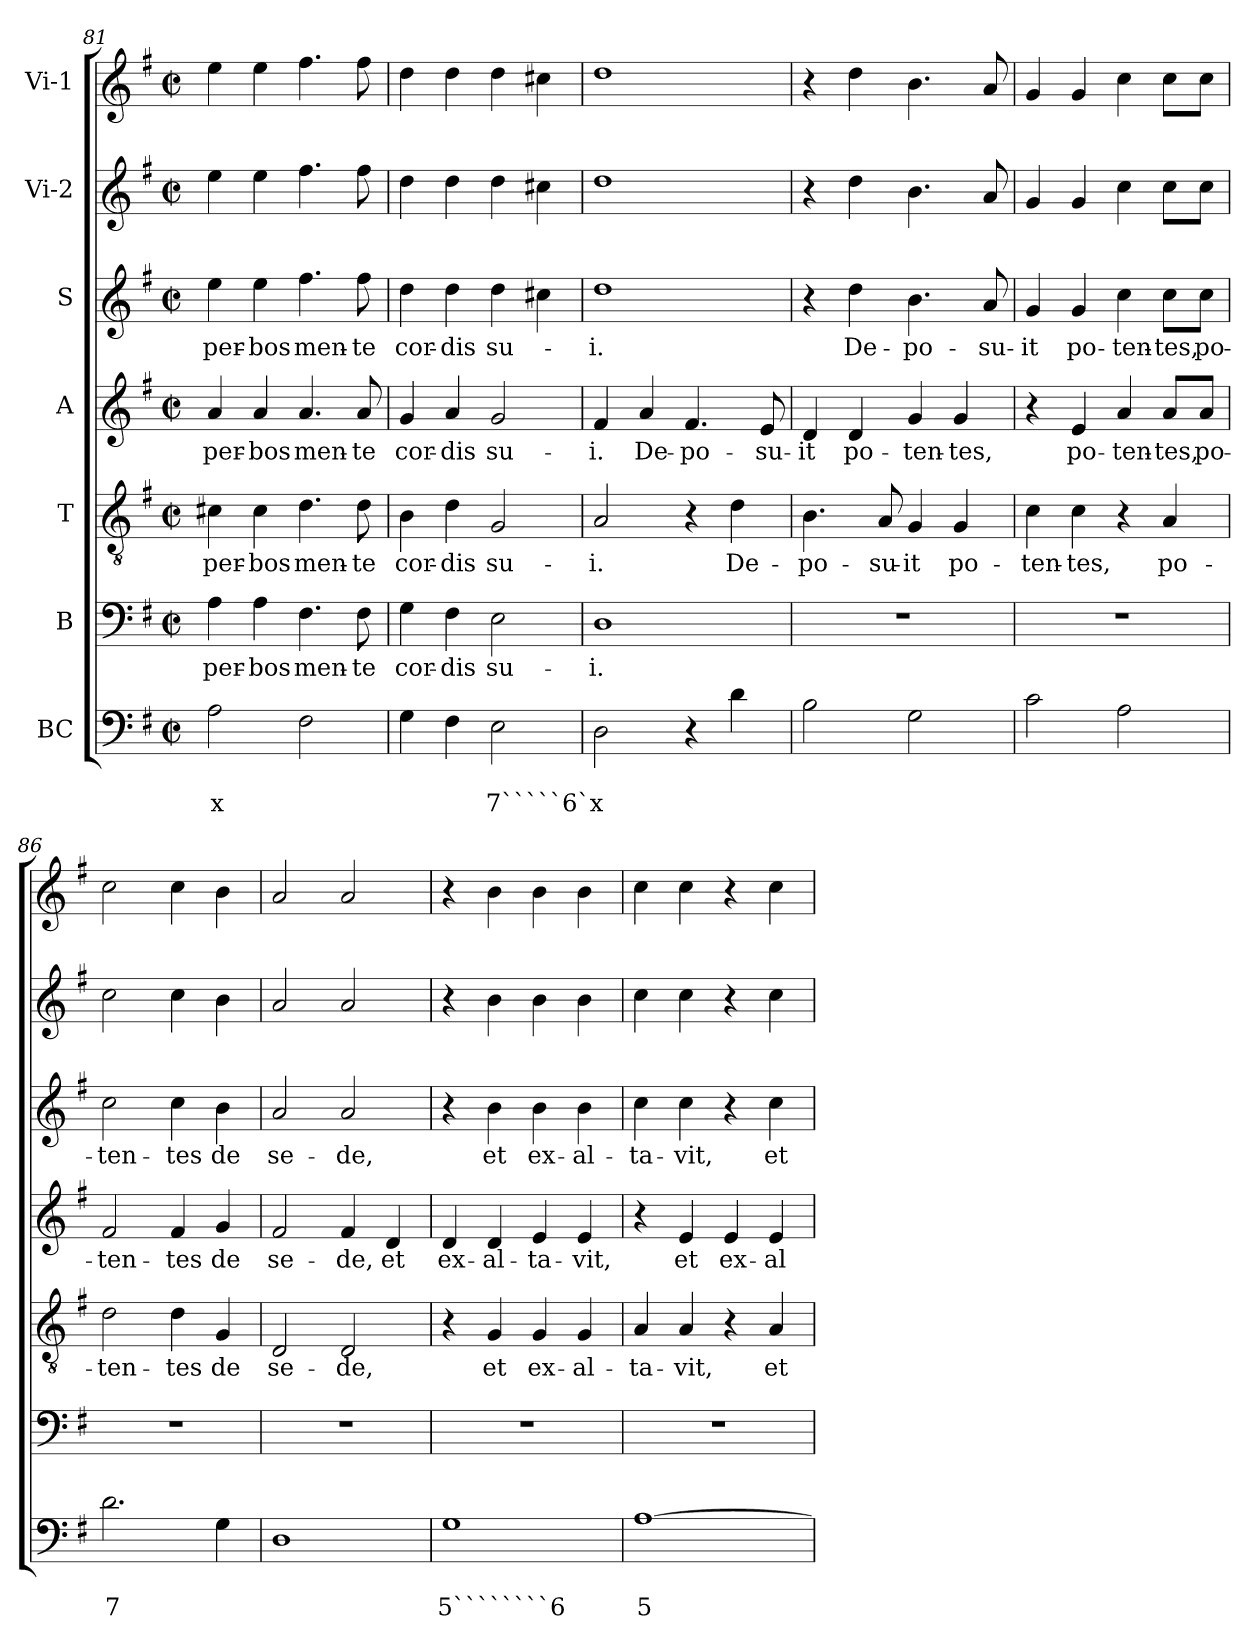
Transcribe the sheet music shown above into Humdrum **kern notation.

**kern	**text	**text	**kern	**text	**kern	**text	**kern	**text	**kern	**text	**kern	**kern
*part7	*part7	*part7	*part6	*part6	*part5	*part5	*part4	*part4	*part3	*part3	*part2	*part1
*staff7	*staff7	*staff7	*staff6	*staff6	*staff5	*staff5	*staff4	*staff4	*staff3	*staff3	*staff2	*staff1
*I"BC	*	*	*I"B	*	*I"T	*	*I"A	*	*I"S	*	*I"Vi-2	*I"Vi-1
*clefF4	*	*	*clefF4	*	*clefGv2	*	*clefG2	*	*clefG2	*	*clefG2	*clefG2
*k[f#]	*	*	*k[f#]	*	*k[f#]	*	*k[f#]	*	*k[f#]	*	*k[f#]	*k[f#]
*G:	*	*	*G:	*	*G:	*	*G:	*	*G:	*	*G:	*G:
*M2/2	*	*	*M2/2	*	*M2/2	*	*M2/2	*	*M2/2	*	*M2/2	*M2/2
*met(c|)	*	*	*met(c|)	*	*met(c|)	*	*met(c|)	*	*met(c|)	*	*met(c|)	*met(c|)
=81	=81	=81	=81	=81	=81	=81	=81	=81	=81	=81	=81	=81
!	!	!LO:LY:b	!	!LO:LY:b	!	!LO:LY:b	!	!LO:LY:b	!	!LO:LY:b	!	!
2A\	.	x	4A\	-per-	4c#X\	-per-	4a/	-per-	4ee\	-per-	4ee\	4ee\
!	!	!	!	!LO:LY:b	!	!LO:LY:b	!	!LO:LY:b	!	!LO:LY:b	!	!
.	.	.	4A\	-bos	4c#\	-bos	4a/	-bos	4ee\	-bos	4ee\	4ee\
!	!	!	!	!LO:LY:b	!	!LO:LY:b	!	!LO:LY:b	!	!LO:LY:b	!	!
2F#\	.	.	4.F#\	men-	4.d\	men-	4.a/	men-	4.ff#\	men-	4.ff#\	4.ff#\
!	!	!	!	!LO:LY:b	!	!LO:LY:b	!	!LO:LY:b	!	!LO:LY:b	!	!
.	.	.	8F#\	-te	8d\	-te	8a/	-te	8ff#\	-te	8ff#\	8ff#\
=82	=82	=82	=82	=82	=82	=82	=82	=82	=82	=82	=82	=82
!	!	!	!	!LO:LY:b	!	!LO:LY:b	!	!LO:LY:b	!	!LO:LY:b	!	!
4G\	.	.	4G\	cor-	4B\	cor-	4g/	cor-	4dd\	cor-	4dd\	4dd\
!	!	!	!	!LO:LY:b	!	!LO:LY:b	!	!LO:LY:b	!	!LO:LY:b	!	!
4F#\	.	.	4F#\	-dis	4d\	-dis	4a/	-dis	4dd\	-dis	4dd\	4dd\
!	!	!LO:LY:b	!	!LO:LY:b	!	!LO:LY:b	!	!LO:LY:b	!	!LO:LY:b	!	!
2E\	.	7`````6`x	2E\	su-	2G/	su-	2g/	su-	4dd\	su-	4dd\	4dd\
.	.	.	.	.	.	.	.	.	4cc#X\	.	4cc#X\	4cc#X\
=83	=83	=83	=83	=83	=83	=83	=83	=83	=83	=83	=83	=83
!	!	!	!	!LO:LY:b	!	!LO:LY:b	!	!LO:LY:b	!	!LO:LY:b	!	!
2D\	.	.	1D	-i.	2A/	-i.	4f#/	-i.	1dd	-i.	1dd	1dd
!	!	!	!	!	!	!	!	!LO:LY:b	!	!	!	!
.	.	.	.	.	.	.	4a/	De-	.	.	.	.
!	!	!	!	!	!	!	!	!LO:LY:b	!	!	!	!
4r	.	.	.	.	4r	.	4.f#/	-po-	.	.	.	.
!	!	!	!	!	!	!LO:LY:b	!	!	!	!	!	!
4d\	.	.	.	.	4d\	De-	.	.	.	.	.	.
!	!	!	!	!	!	!	!	!LO:LY:b	!	!	!	!
.	.	.	.	.	.	.	8e/	-su-	.	.	.	.
=84	=84	=84	=84	=84	=84	=84	=84	=84	=84	=84	=84	=84
!	!	!	!	!	!	!LO:LY:b	!	!LO:LY:b	!	!	!	!
2B\	.	.	1r	.	4.B\	-po-	4d/	-it	4r	.	4r	4r
!	!	!	!	!	!	!	!	!LO:LY:b	!	!LO:LY:b	!	!
.	.	.	.	.	.	.	4d/	po-	4dd\	De-	4dd\	4dd\
!	!	!	!	!	!	!LO:LY:b	!	!	!	!	!	!
.	.	.	.	.	8A/	-su-	.	.	.	.	.	.
!	!	!	!	!	!	!LO:LY:b	!	!LO:LY:b	!	!LO:LY:b	!	!
2G\	.	.	.	.	4G/	-it	4g/	-ten-	4.b\	-po-	4.b\	4.b\
!	!	!	!	!	!	!LO:LY:b	!	!LO:LY:b	!	!	!	!
.	.	.	.	.	4G/	po-	4g/	-tes,	.	.	.	.
!	!	!	!	!	!	!	!	!	!	!LO:LY:b	!	!
.	.	.	.	.	.	.	.	.	8a/	-su-	8a/	8a/
!!LO:LB:g=z
=85	=85	=85	=85	=85	=85	=85	=85	=85	=85	=85	=85	=85
!	!	!	!	!	!	!LO:LY:b	!	!	!	!LO:LY:b	!	!
2c\	.	.	1r	.	4c\	-ten-	4r	.	4g/	-it	4g/	4g/
!	!	!	!	!	!	!LO:LY:b	!	!LO:LY:b	!	!LO:LY:b	!	!
.	.	.	.	.	4c\	-tes,	4e/	po-	4g/	po-	4g/	4g/
!	!	!	!	!	!	!	!	!LO:LY:b	!	!LO:LY:b	!	!
2A\	.	.	.	.	4r	.	4a/	-ten-	4cc\	-ten-	4cc\	4cc\
!	!	!	!	!	!	!LO:LY:b	!	!LO:LY:b	!	!LO:LY:b	!	!
.	.	.	.	.	4A/	po-	8a/L	-tes,	8cc\L	-tes,	8cc\L	8cc\L
!	!	!	!	!	!	!	!	!LO:LY:b	!	!LO:LY:b	!	!
.	.	.	.	.	.	.	8a/J	po-	8cc\J	po-	8cc\J	8cc\J
=86	=86	=86	=86	=86	=86	=86	=86	=86	=86	=86	=86	=86
!	!	!LO:LY:b	!	!	!	!LO:LY:b	!	!LO:LY:b	!	!LO:LY:b	!	!
2.d\	.	7	1r	.	2d\	-ten-	2f#/	-ten-	2cc\	-ten-	2cc\	2cc\
!	!	!	!	!	!	!LO:LY:b	!	!LO:LY:b	!	!LO:LY:b	!	!
.	.	.	.	.	4d\	-tes	4f#/	-tes	4cc\	-tes	4cc\	4cc\
!	!	!	!	!	!	!LO:LY:b	!	!LO:LY:b	!	!LO:LY:b	!	!
4G\	.	.	.	.	4G/	de	4g/	de	4b\	de	4b\	4b\
=87	=87	=87	=87	=87	=87	=87	=87	=87	=87	=87	=87	=87
!	!	!	!	!	!	!LO:LY:b	!	!LO:LY:b	!	!LO:LY:b	!	!
1D	.	.	1r	.	2D/	se-	2f#/	se-	2a/	se-	2a/	2a/
!	!	!	!	!	!	!LO:LY:b	!	!LO:LY:b	!	!LO:LY:b	!	!
.	.	.	.	.	2D/	-de,	4f#/	-de,	2a/	-de,	2a/	2a/
!	!	!	!	!	!	!	!	!LO:LY:b	!	!	!	!
.	.	.	.	.	.	.	4d/	et	.	.	.	.
=88	=88	=88	=88	=88	=88	=88	=88	=88	=88	=88	=88	=88
!	!	!LO:LY:b	!	!	!	!	!	!LO:LY:b	!	!	!	!
1G	.	5````````6	1r	.	4r	.	4d/	ex-	4r	.	4r	4r
!	!	!	!	!	!	!LO:LY:b	!	!LO:LY:b	!	!LO:LY:b	!	!
.	.	.	.	.	4G/	et	4d/	-al-	4b\	et	4b\	4b\
!	!	!	!	!	!	!LO:LY:b	!	!LO:LY:b	!	!LO:LY:b	!	!
.	.	.	.	.	4G/	ex-	4e/	-ta-	4b\	ex-	4b\	4b\
!	!	!	!	!	!	!LO:LY:b	!	!LO:LY:b	!	!LO:LY:b	!	!
.	.	.	.	.	4G/	-al-	4e/	-vit,	4b\	-al-	4b\	4b\
=89	=89	=89	=89	=89	=89	=89	=89	=89	=89	=89	=89	=89
!	!	!LO:LY:b	!	!	!	!LO:LY:b	!	!	!	!LO:LY:b	!	!
[1A	.	5	1r	.	4A/	-ta-	4r	.	4cc\	-ta-	4cc\	4cc\
!	!	!	!	!	!	!LO:LY:b	!	!LO:LY:b	!	!LO:LY:b	!	!
.	.	.	.	.	4A/	-vit,	4e/	et	4cc\	-vit,	4cc\	4cc\
!	!	!	!	!	!	!	!	!LO:LY:b	!	!	!	!
.	.	.	.	.	4r	.	4e/	ex-	4r	.	4r	4r
!	!	!	!	!	!	!LO:LY:b	!	!LO:LY:b	!	!LO:LY:b	!	!
.	.	.	.	.	4A/	et	4e/	-al-	4cc\	et	4cc\	4cc\
=	=	=	=	=	=	=	=	=	=	=	=	=
*-	*-	*-	*-	*-	*-	*-	*-	*-	*-	*-	*-	*-
